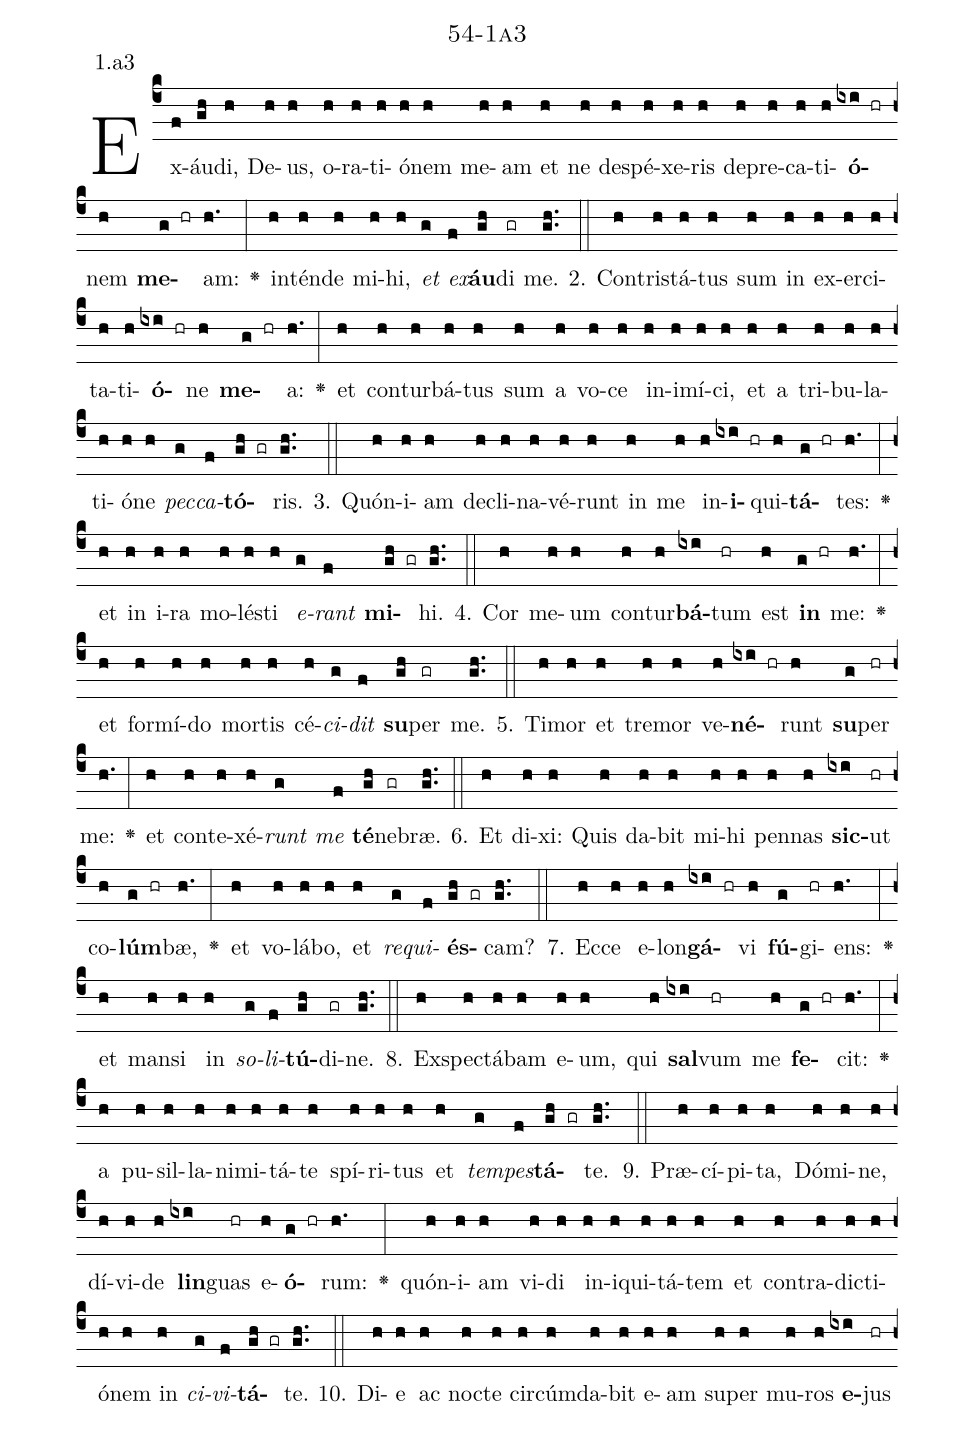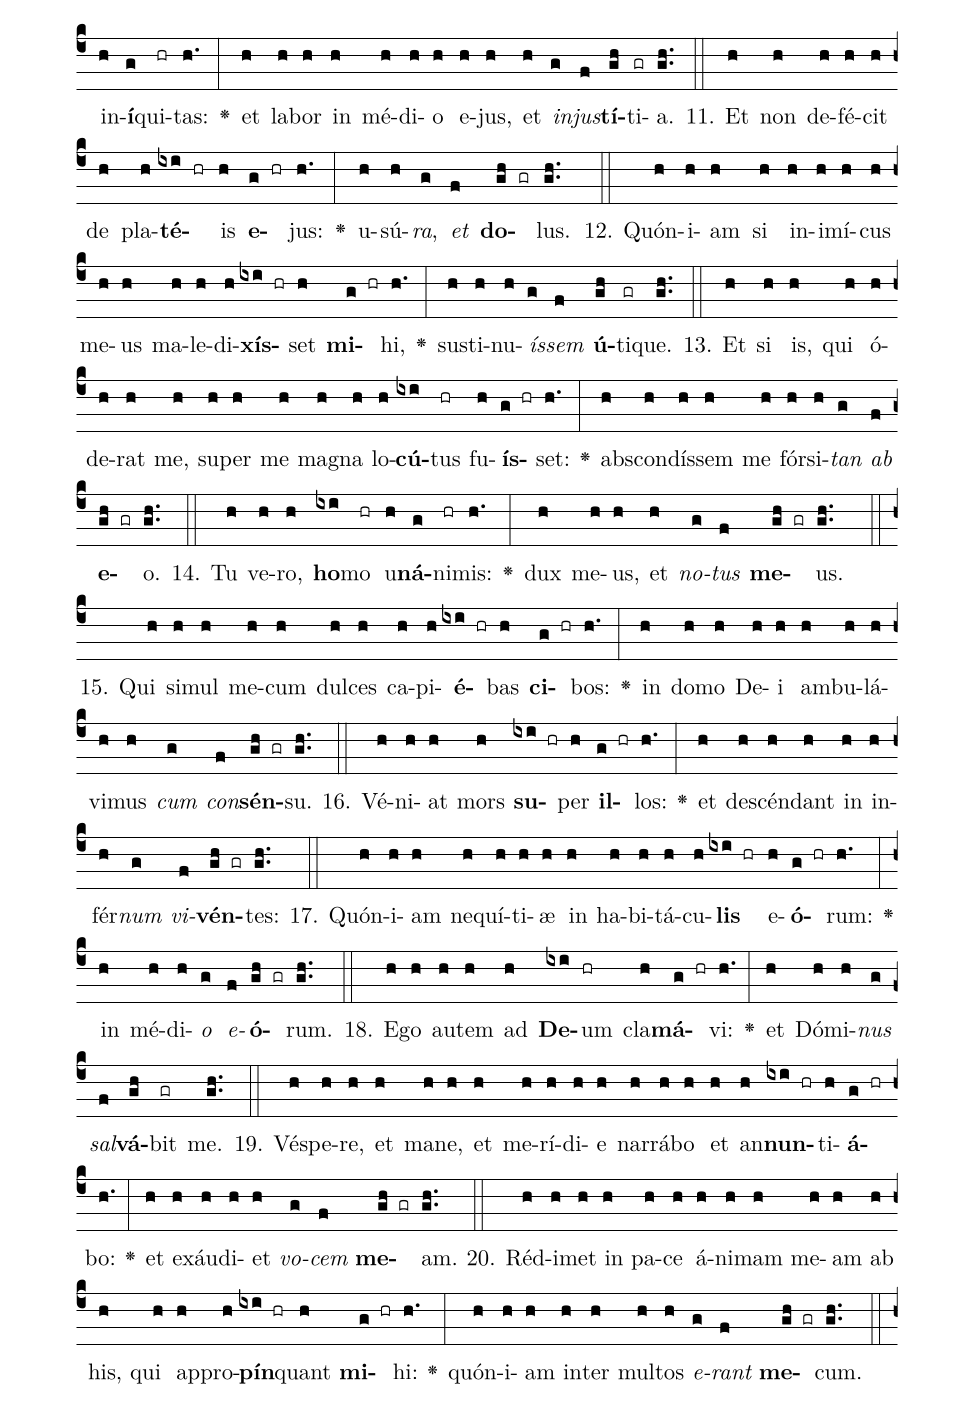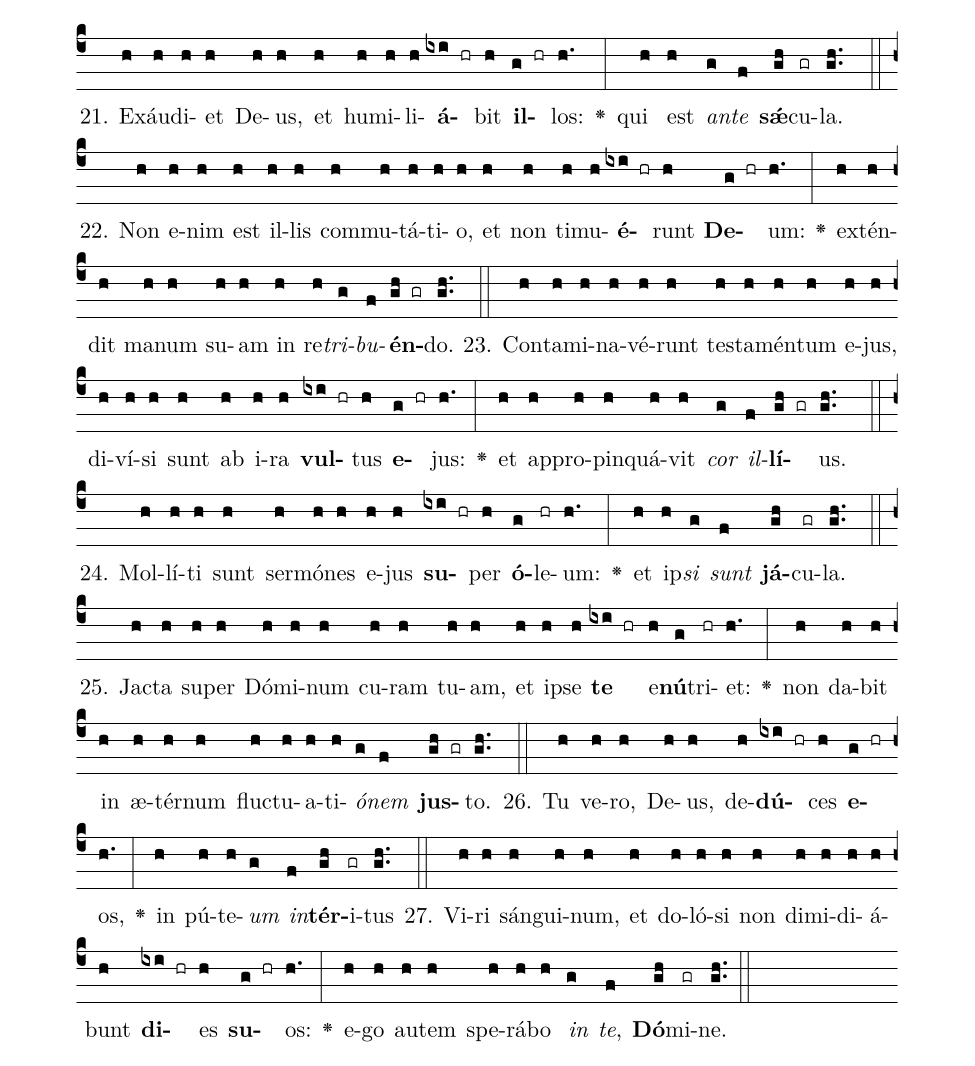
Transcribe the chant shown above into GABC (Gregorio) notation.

name: 54-1a3;
annotation: 1.a3;
%%
(c4)Ex(f)áu(gh)di,(h) De(h)us,(h) o(h)ra(h)ti(h)ó(h)nem(h) me(h)am(h) et(h) ne(h) de(h)spé(h)xe(h)ris(h) de(h)pre(h)ca(h)ti(h)<b>ó</b>(ixi hr)nem(h) <b>me</b>(g hr)am:(h.) <v>\greheightstar</v>(:) in(h)tén(h)de(h) mi(h)hi,(h) <i>et</i>(g) <i>ex</i>(f)<b>áu</b>(gh)di(gr) me.(gh..) (::)
2. Con(h)tris(h)tá(h)tus(h) sum(h) in(h) ex(h)er(h)ci(h)ta(h)ti(h)<b>ó</b>(ixi hr)ne(h) <b>me</b>(g hr)a:(h.) <v>\greheightstar</v>(:) et(h) con(h)tur(h)bá(h)tus(h) sum(h) a(h) vo(h)ce(h) in(h)i(h)mí(h)ci,(h) et(h) a(h) tri(h)bu(h)la(h)ti(h)ó(h)ne(h) <i>pec</i>(g)<i>ca</i>(f)<b>tó</b>(gh gr)ris.(gh..) (::)
3. Quón(h)i(h)am(h) de(h)cli(h)na(h)vé(h)runt(h) in(h) me(h) in(h)<b>i</b>(ixi hr)qui(h)<b>tá</b>(g hr)tes:(h.) <v>\greheightstar</v>(:) et(h) in(h) i(h)ra(h) mo(h)lés(h)ti(h) <i>e</i>(g)<i>rant</i>(f) <b>mi</b>(gh gr)hi.(gh..) (::)
4. Cor(h) me(h)um(h) con(h)tur(h)<b>bá</b>(ixi)tum(hr) est(h) <b>in</b>(g hr) me:(h.) <v>\greheightstar</v>(:) et(h) for(h)mí(h)do(h) mor(h)tis(h) cé(h)<i>ci</i>(g)<i>dit</i>(f) <b>su</b>(gh)per(gr) me.(gh..) (::)
5. Ti(h)mor(h) et(h) tre(h)mor(h) ve(h)<b>né</b>(ixi hr)runt(h) <b>su</b>(g)per(hr) me:(h.) <v>\greheightstar</v>(:) et(h) con(h)te(h)xé(h)<i>runt</i>(g) <i>me</i>(f) <b>té</b>(gh)ne(gr)bræ.(gh..) (::)
6. Et(h) di(h)xi:(h) Quis(h) da(h)bit(h) mi(h)hi(h) pen(h)nas(h) <b>sic</b>(ixi)ut(hr) co(h)<b>lúm</b>(g hr)bæ,(h.) <v>\greheightstar</v>(:) et(h) vo(h)lá(h)bo,(h) et(h) <i>re</i>(g)<i>qui</i>(f)<b>és</b>(gh gr)cam?(gh..) (::)
7. Ec(h)ce(h) e(h)lon(h)<b>gá</b>(ixi hr)vi(h) <b>fú</b>(g)gi(hr)ens:(h.) <v>\greheightstar</v>(:) et(h) man(h)si(h) in(h) <i>so</i>(g)<i>li</i>(f)<b>tú</b>(gh)di(gr)ne.(gh..) (::)
8. Ex(h)spec(h)tá(h)bam(h) e(h)um,(h) qui(h) <b>sal</b>(ixi)vum(hr) me(h) <b>fe</b>(g hr)cit:(h.) <v>\greheightstar</v>(:) a(h) pu(h)sil(h)la(h)ni(h)mi(h)tá(h)te(h) spí(h)ri(h)tus(h) et(h) <i>tem</i>(g)<i>pes</i>(f)<b>tá</b>(gh gr)te.(gh..) (::)
9. Præ(h)cí(h)pi(h)ta,(h) Dó(h)mi(h)ne,(h) dí(h)vi(h)de(h) <b>lin</b>(ixi)guas(hr) e(h)<b>ó</b>(g hr)rum:(h.) <v>\greheightstar</v>(:) quón(h)i(h)am(h) vi(h)di(h) in(h)i(h)qui(h)tá(h)tem(h) et(h) con(h)tra(h)dic(h)ti(h)ó(h)nem(h) in(h) <i>ci</i>(g)<i>vi</i>(f)<b>tá</b>(gh gr)te.(gh..) (::)
10. Di(h)e(h) ac(h) noc(h)te(h) cir(h)cúm(h)da(h)bit(h) e(h)am(h) su(h)per(h) mu(h)ros(h) <b>e</b>(ixi)jus(hr) in(h)<b>í</b>(g)qui(hr)tas:(h.) <v>\greheightstar</v>(:) et(h) la(h)bor(h) in(h) mé(h)di(h)o(h) e(h)jus,(h) et(h) <i>in</i>(g)<i>jus</i>(f)<b>tí</b>(gh)ti(gr)a.(gh..) (::)
11. Et(h) non(h) de(h)fé(h)cit(h) de(h) pla(h)<b>té</b>(ixi hr)is(h) <b>e</b>(g hr)jus:(h.) <v>\greheightstar</v>(:) u(h)sú(h)<i>ra</i>,(g) <i>et</i>(f) <b>do</b>(gh gr)lus.(gh..) (::)
12. Quón(h)i(h)am(h) si(h) in(h)i(h)mí(h)cus(h) me(h)us(h) ma(h)le(h)di(h)<b>xís</b>(ixi hr)set(h) <b>mi</b>(g hr)hi,(h.) <v>\greheightstar</v>(:) sus(h)ti(h)nu(h)<i>ís</i>(g)<i>sem</i>(f) <b>ú</b>(gh)ti(gr)que.(gh..) (::)
13. Et(h) si(h) is,(h) qui(h) ó(h)de(h)rat(h) me,(h) su(h)per(h) me(h) ma(h)gna(h) lo(h)<b>cú</b>(ixi)tus(hr) fu(h)<b>ís</b>(g hr)set:(h.) <v>\greheightstar</v>(:) abs(h)con(h)dís(h)sem(h) me(h) fór(h)si(h)<i>tan</i>(g) <i>ab</i>(f) <b>e</b>(gh gr)o.(gh..) (::)
14. Tu(h) ve(h)ro,(h) <b>ho</b>(ixi)mo(hr) u(h)<b>ná</b>(g)ni(hr)mis:(h.) <v>\greheightstar</v>(:) dux(h) me(h)us,(h) et(h) <i>no</i>(g)<i>tus</i>(f) <b>me</b>(gh gr)us.(gh..) (::)
15. Qui(h) si(h)mul(h) me(h)cum(h) dul(h)ces(h) ca(h)pi(h)<b>é</b>(ixi hr)bas(h) <b>ci</b>(g hr)bos:(h.) <v>\greheightstar</v>(:) in(h) do(h)mo(h) De(h)i(h) am(h)bu(h)lá(h)vi(h)mus(h) <i>cum</i>(g) <i>con</i>(f)<b>sén</b>(gh gr)su.(gh..) (::)
16. Vé(h)ni(h)at(h) mors(h) <b>su</b>(ixi hr)per(h) <b>il</b>(g hr)los:(h.) <v>\greheightstar</v>(:) et(h) de(h)scén(h)dant(h) in(h) in(h)fér(h)<i>num</i>(g) <i>vi</i>(f)<b>vén</b>(gh gr)tes:(gh..) (::)
17. Quón(h)i(h)am(h) ne(h)quí(h)ti(h)æ(h) in(h) ha(h)bi(h)tá(h)cu(h)<b>lis</b>(ixi hr) e(h)<b>ó</b>(g hr)rum:(h.) <v>\greheightstar</v>(:) in(h) mé(h)di(h)<i>o</i>(g) <i>e</i>(f)<b>ó</b>(gh gr)rum.(gh..) (::)
18. E(h)go(h) au(h)tem(h) ad(h) <b>De</b>(ixi)um(hr) cla(h)<b>má</b>(g hr)vi:(h.) <v>\greheightstar</v>(:) et(h) Dó(h)mi(h)<i>nus</i>(g) <i>sal</i>(f)<b>vá</b>(gh)bit(gr) me.(gh..) (::)
19. Vés(h)pe(h)re,(h) et(h) ma(h)ne,(h) et(h) me(h)rí(h)di(h)e(h) nar(h)rá(h)bo(h) et(h) an(h)<b>nun</b>(ixi hr)ti(h)<b>á</b>(g hr)bo:(h.) <v>\greheightstar</v>(:) et(h) ex(h)áu(h)di(h)et(h) <i>vo</i>(g)<i>cem</i>(f) <b>me</b>(gh gr)am.(gh..) (::)
20. Réd(h)i(h)met(h) in(h) pa(h)ce(h) á(h)ni(h)mam(h) me(h)am(h) ab(h) his,(h) qui(h) ap(h)pro(h)<b>pín</b>(ixi hr)quant(h) <b>mi</b>(g hr)hi:(h.) <v>\greheightstar</v>(:) quón(h)i(h)am(h) in(h)ter(h) mul(h)tos(h) <i>e</i>(g)<i>rant</i>(f) <b>me</b>(gh gr)cum.(gh..) (::)
21. Ex(h)áu(h)di(h)et(h) De(h)us,(h) et(h) hu(h)mi(h)li(h)<b>á</b>(ixi hr)bit(h) <b>il</b>(g hr)los:(h.) <v>\greheightstar</v>(:) qui(h) est(h) <i>an</i>(g)<i>te</i>(f) <b>sǽ</b>(gh)cu(gr)la.(gh..) (::)
22. Non(h) e(h)nim(h) est(h) il(h)lis(h) com(h)mu(h)tá(h)ti(h)o,(h) et(h) non(h) ti(h)mu(h)<b>é</b>(ixi hr)runt(h) <b>De</b>(g hr)um:(h.) <v>\greheightstar</v>(:) ex(h)tén(h)dit(h) ma(h)num(h) su(h)am(h) in(h) re(h)<i>tri</i>(g)<i>bu</i>(f)<b>én</b>(gh gr)do.(gh..) (::)
23. Con(h)ta(h)mi(h)na(h)vé(h)runt(h) tes(h)ta(h)mén(h)tum(h) e(h)jus,(h) di(h)ví(h)si(h) sunt(h) ab(h) i(h)ra(h) <b>vul</b>(ixi hr)tus(h) <b>e</b>(g hr)jus:(h.) <v>\greheightstar</v>(:) et(h) ap(h)pro(h)pin(h)quá(h)vit(h) <i>cor</i>(g) <i>il</i>(f)<b>lí</b>(gh gr)us.(gh..) (::)
24. Mol(h)lí(h)ti(h) sunt(h) ser(h)mó(h)nes(h) e(h)jus(h) <b>su</b>(ixi hr)per(h) <b>ó</b>(g)le(hr)um:(h.) <v>\greheightstar</v>(:) et(h) ip(h)<i>si</i>(g) <i>sunt</i>(f) <b>já</b>(gh)cu(gr)la.(gh..) (::)
25. Jac(h)ta(h) su(h)per(h) Dó(h)mi(h)num(h) cu(h)ram(h) tu(h)am,(h) et(h) ip(h)se(h) <b>te</b>(ixi hr) e(h)<b>nú</b>(g)tri(hr)et:(h.) <v>\greheightstar</v>(:) non(h) da(h)bit(h) in(h) æ(h)tér(h)num(h) fluc(h)tu(h)a(h)ti(h)<i>ó</i>(g)<i>nem</i>(f) <b>jus</b>(gh gr)to.(gh..) (::)
26. Tu(h) ve(h)ro,(h) De(h)us,(h) de(h)<b>dú</b>(ixi hr)ces(h) <b>e</b>(g hr)os,(h.) <v>\greheightstar</v>(:) in(h) pú(h)te(h)<i>um</i>(g) <i>in</i>(f)<b>tér</b>(gh)i(gr)tus(gh..) (::)
27. Vi(h)ri(h) sán(h)gui(h)num,(h) et(h) do(h)ló(h)si(h) non(h) di(h)mi(h)di(h)á(h)bunt(h) <b>di</b>(ixi hr)es(h) <b>su</b>(g hr)os:(h.) <v>\greheightstar</v>(:) e(h)go(h) au(h)tem(h) spe(h)rá(h)bo(h) <i>in</i>(g) <i>te</i>,(f) <b>Dó</b>(gh)mi(gr)ne.(gh..) (::)
